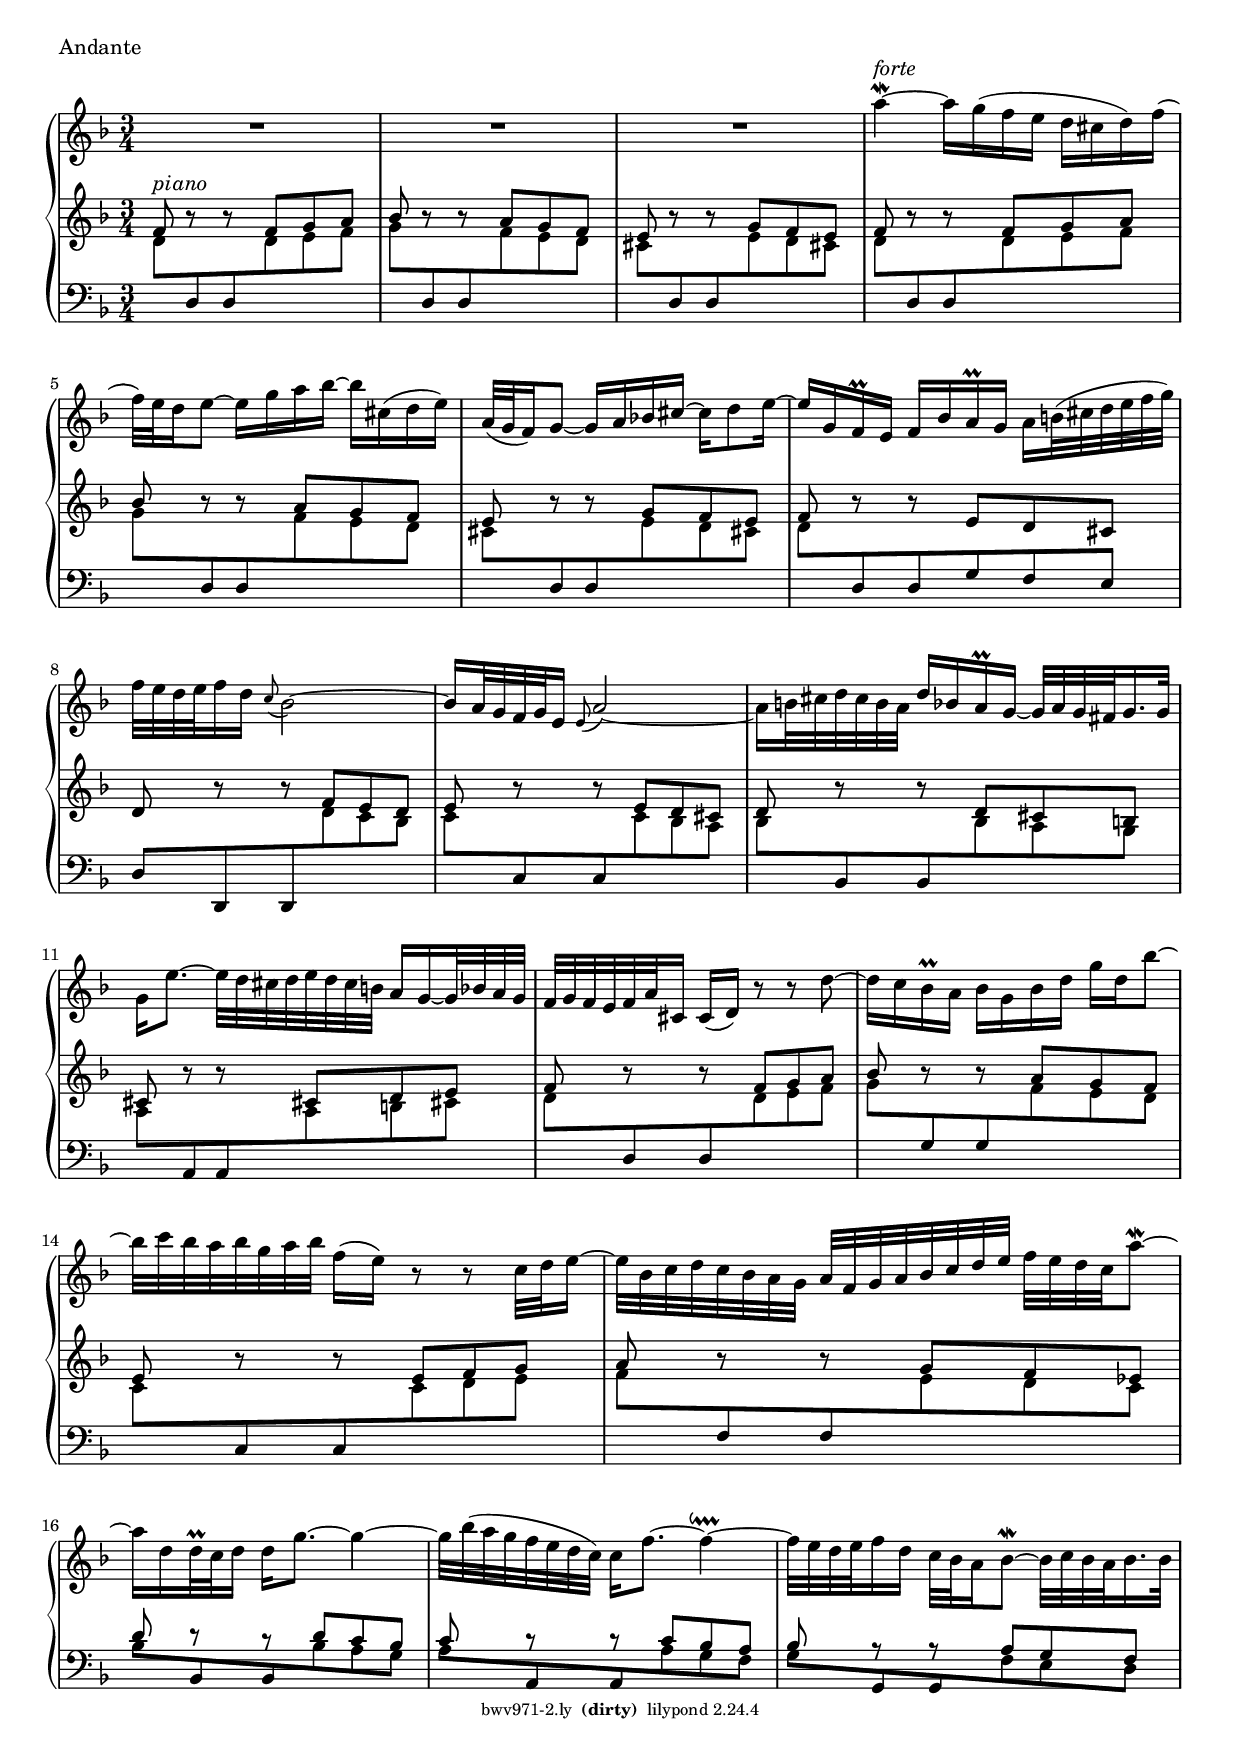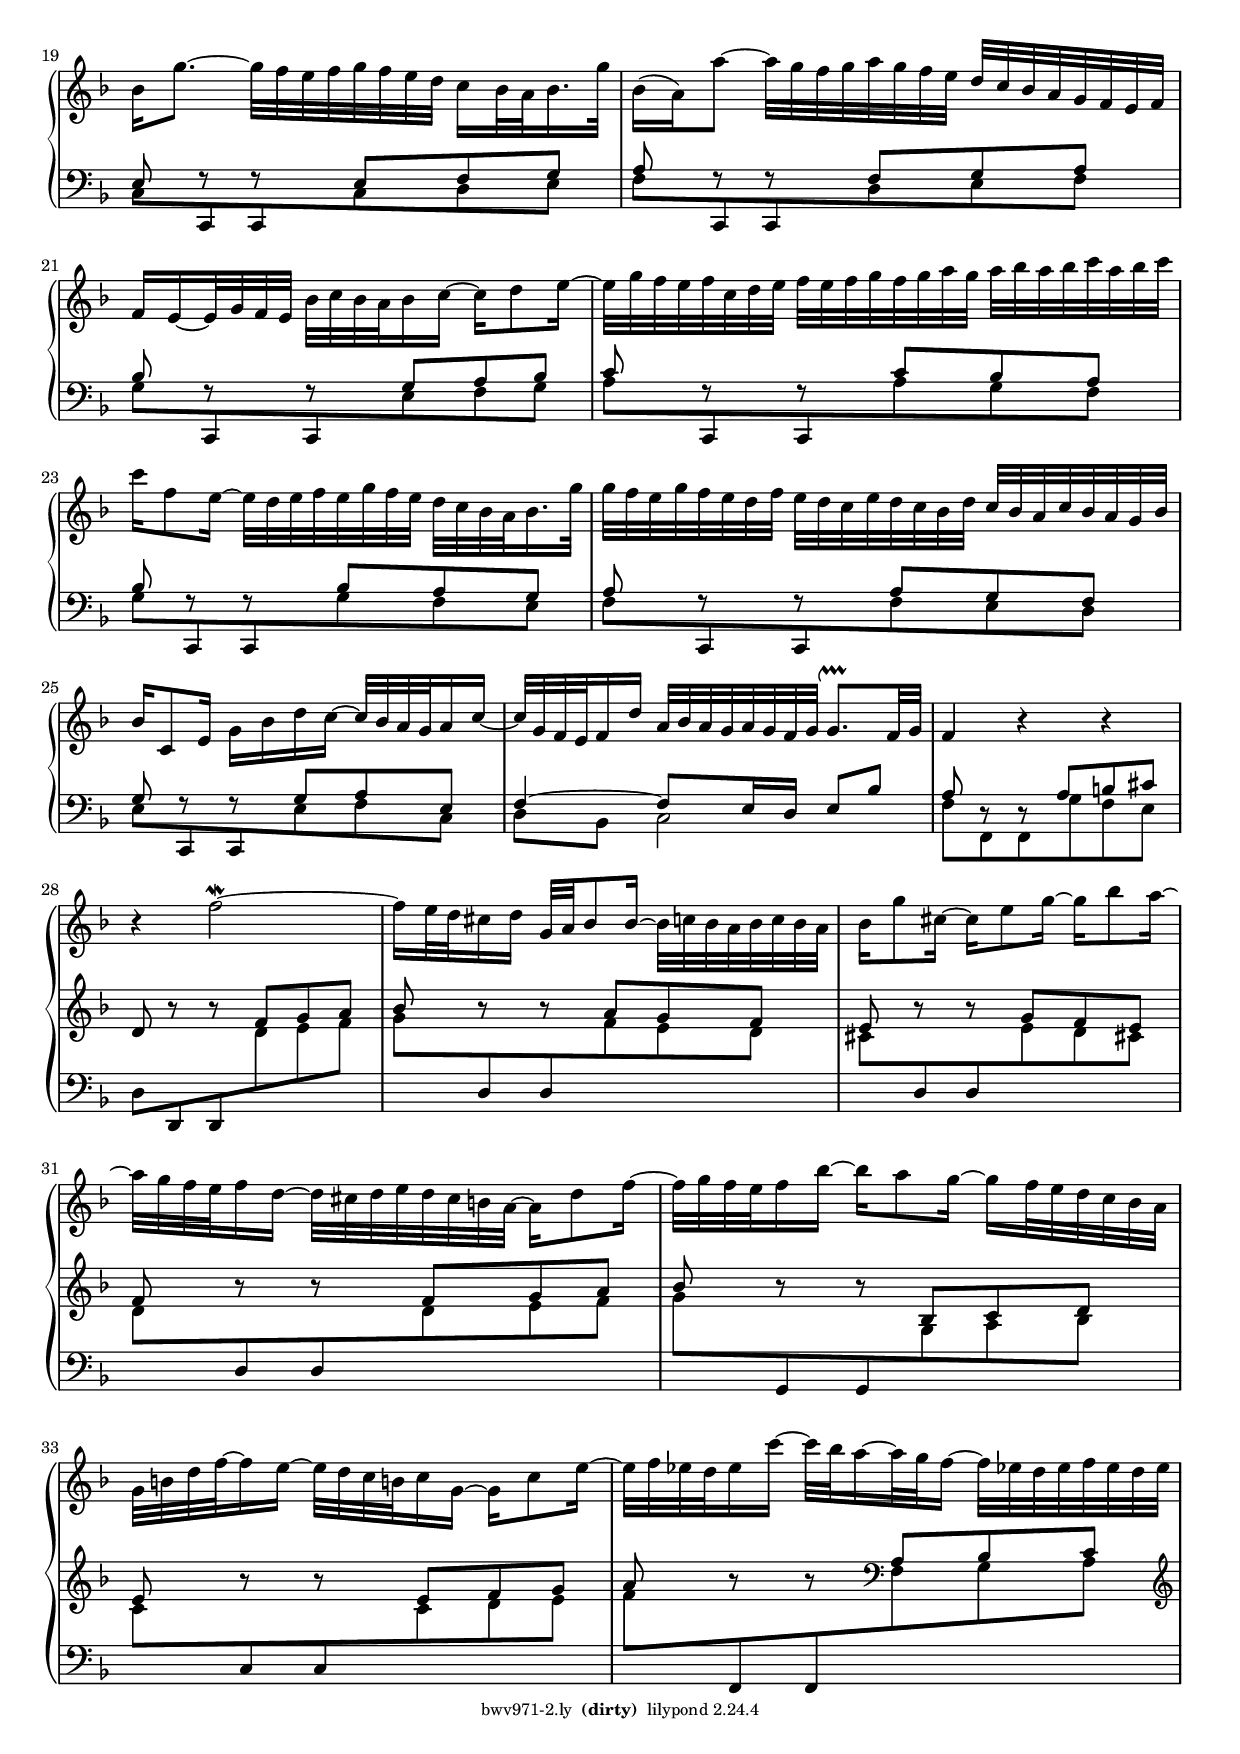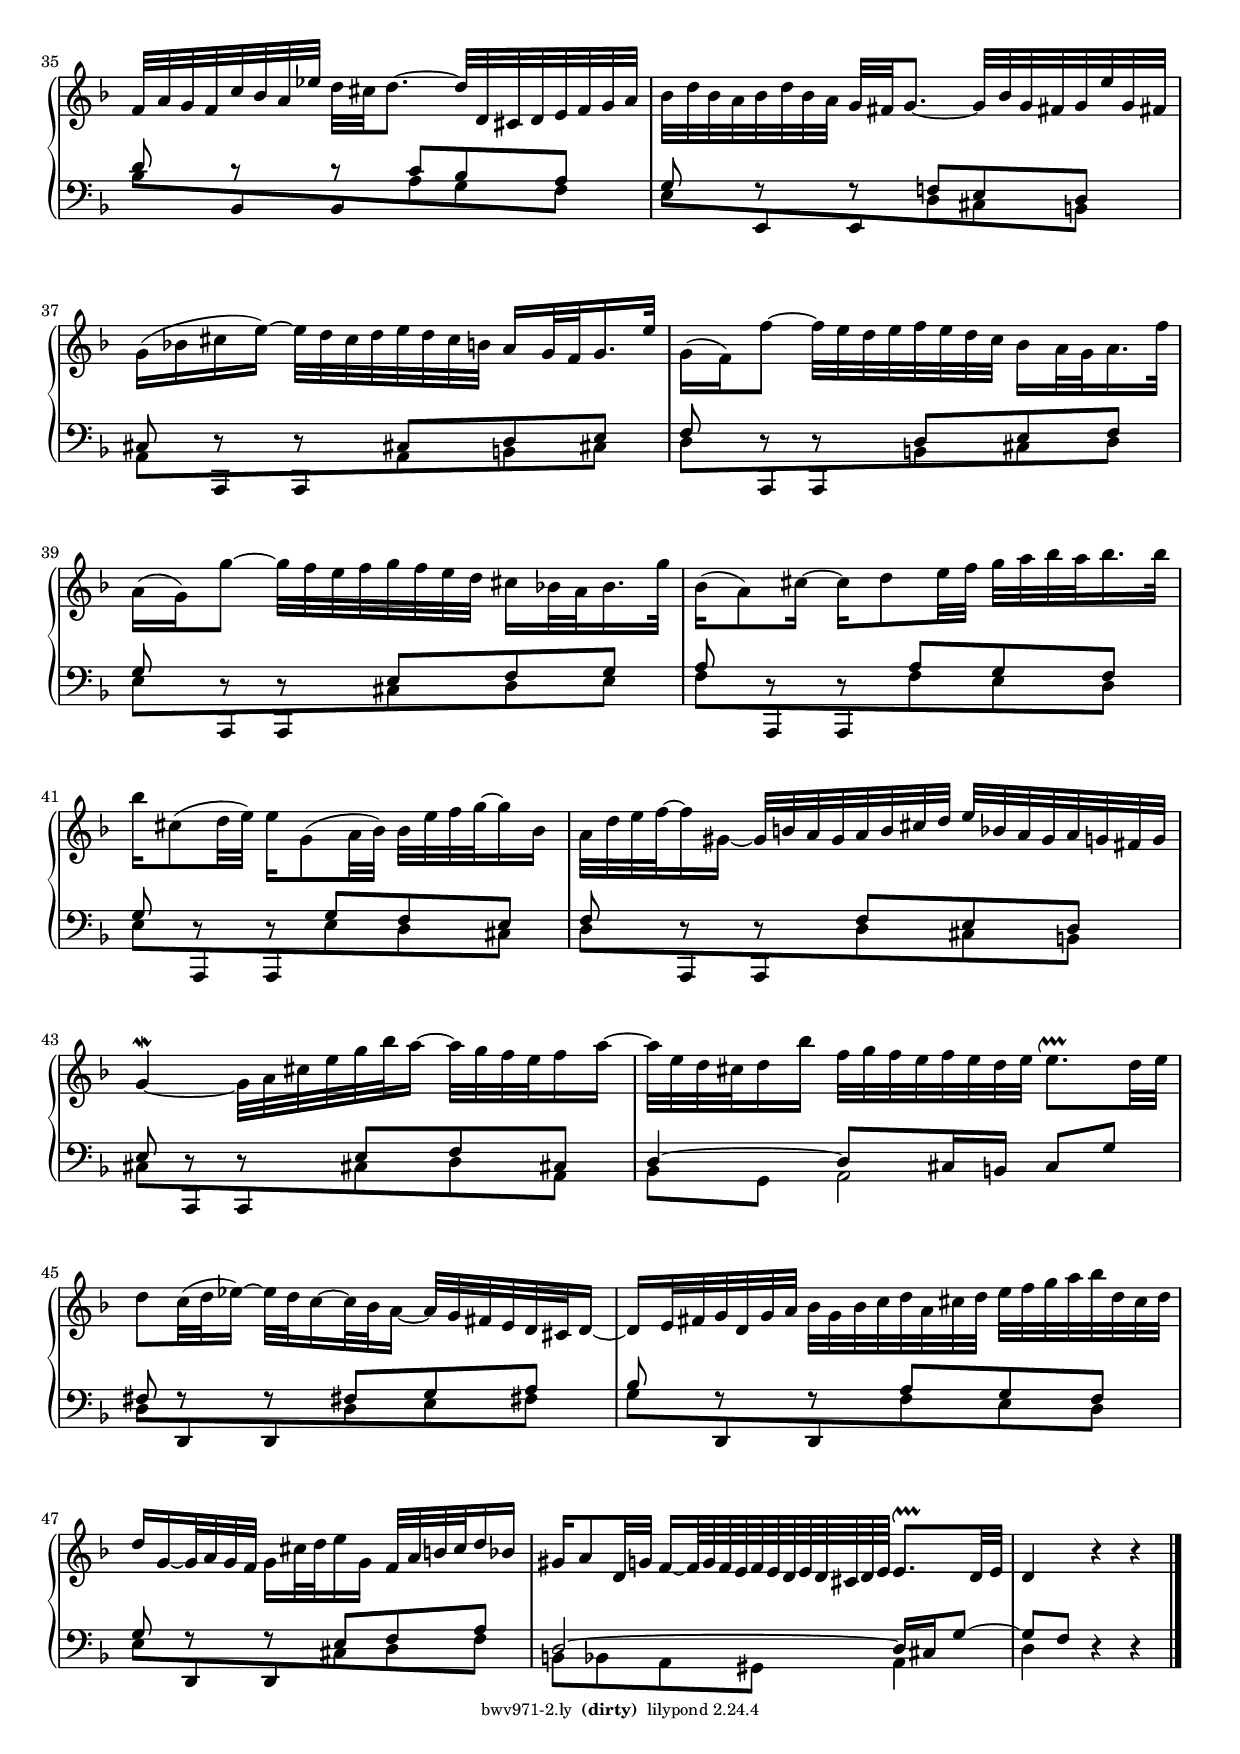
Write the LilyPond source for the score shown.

\version "2.18.2"

\include "../../include/tagline.ily"

breaks = {
}

#(set-global-staff-size 18.2)

\paper {
  #(set-paper-size "a4")
  print-page-number = ##f
  between-system-padding = #0.1
  between-system-space = #0.1
  ragged-last-bottom = ##f
  ragged-bottom = ##f
  oddFooterMarkup = \gitTagline
  evenFooterMarkup = \gitTagline
}

csm = \change Staff = "middle"
csl = \change Staff = "left"
su = \stemUp
sd = \stemDown
sn = \stemNeutral
forte = \markup { \italic "forte" }
piano = \markup { \italic "piano" }

\header {
  %title = "Concerto Italien"
  piece = "Andante"
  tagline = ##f
}

global = {
  \key f \major
  \time 3/4
  \override Staff.NoteCollision #'merge-differently-dotted = ##t
}

right = \relative c''' {
  \global
  \override Stem.details.beamed-lengths = #'(4.5 4.5 5 6)
  
  R2.*3
  a4-\mordent^\forte ~ a16 g( f e d cis d) f(
  f32) e d16 e8 ~ e16 g a bes ~ bes cis,( d e)
  a,32( g f16) g8 ~ g16 a bes! cis ~ cis d8 e16 ~ 
  e g, f-\prall e f bes a-\prall g a b32( cis d e f g)
  
  f e d e f16 d \appoggiatura c8 bes2 ~
  bes16 a32 g f g e16 \appoggiatura e8 a2 ~
  a16 b32 cis d cis b a d16 bes a-\prall g ~ g32 a g fis g16. g32
  g16 e'8. ~ e32 d cis d e d cis b a16 g ~ g32 bes a g
  
  f g f e f a cis,16 cis( d) r8 r d' ~
  d16 c bes-\prall a bes g bes d g d bes'8 ~
  bes32 c bes a bes g a bes f16( e) r8 r c32 d e16 ~
  e32 bes c d c bes a g a f g a bes c d e f e d c a'8-\mordent ~
  
  a16 d, d32-\prall c d16 d g8. ~ g4 ~
  g32 bes( a g f e d c) c16 f8. ~ f4-\downprall ~
  f32 e d e f16 d c32 bes a16 bes8-\mordent ~ bes32 c bes a bes16. bes32
  bes16 g'8. ~ g32 f e f g f e d c16 bes32 a bes16. g'32
  
  bes,16( a) a'8 ~ a32 g f g a g f e d c bes a g f e f
  f16 e ~ e32 g f e bes' c bes a bes16 c ~ c d8 e16 ~
  e32 g f e f c d e f e f g f g a g a bes a bes c a bes c
  c16 f,8 e16 ~ e32 d e f e g f e d c bes a bes16. g'32
  
  g f e g f e d f e d c e d c bes d c bes a c bes a g bes
  bes16 c,8 e16 g bes d c ~ c32 bes a g a16 c ~
  c32 g f e f16 d' a32 bes a g a g f g g8.-\upprall f32 g
  f4 r r
  
  r f'2-\mordent ~
  f16 e32 d cis16 d g,32 a bes8 bes16 ~ bes32 c bes a bes c bes a
  bes16 g'8 cis,16 ~ cis e8 g16 ~ g bes8 a16 ~
  a32 g f e f16 d ~ d32 cis d e d cis b a ~ a16 d8 f16 ~
  
  f32 g f e f16 bes ~ bes a8 g16 ~ g f32 e d c bes a
  g b d f ~ f16 e ~ e32 d c b! c16 g ~ g c8 e16 ~
  e32 f ees d ees16 c' ~ c32 bes a16 ~ a32 g f16 ~ f32 ees! d ees f ees d ees
  f, a g f c' bes a ees' d32 cis d8. ~ d32 d, cis d e f g a
  
  bes d bes a bes d bes a g fis g8. ~ g32 bes g fis! g e' g, fis!
  g16( bes! cis e) ~ e32 d cis d e d cis b a16 g32 f g16. e'32
  g,16( f) f'8 ~ f32 e d e f e d c bes16 a32 g a16. f'32
  a,16( g) g'8 ~ g32 f e f g f e d cis16 bes!32 a bes16. g'32
  
  bes,16( a8) cis16 ~ cis d8 e32 f g a bes a bes16. bes32
  bes16 cis,8( d32 e) e16 g,8( a32 bes) bes e f g ~ g16 bes,
  a32 d e f ~ f16 gis, ~ gis32 b a gis a b cis d e bes a gis a g fis g
  g4-\mordent ~ g32 a cis e g bes a16 ~ a32 g f e f16 a ~ 
  
  a32 e d cis d16 bes' f32 g f e f e d e e8.-\upprall d32 e
  d8 c32( d ees16) ~ ees32 d c16 ~ c32 bes a16 ~ a32 g fis e d cis d16 ~
  d e32 fis g d g a bes g bes c d a cis d e f g a bes d, cis d
  d16 g, ~ g32 a g f g16 cis32 d e16 g, f32 a b cis d16 bes
  gis16 a8 d,32 g f16 ~ f64 g f e f e d e d cis d e 
  \once \override Script.X-offset = #1.5 e8.-\upprall d32 e
  d4 r r \bar "|."
}

middle = \relative c' {
  \global 
  %\voiceOne
  \stemUp \tieUp
  
  \csm f8^\piano r r f g a
  bes r r a g f
  e r r g f e
  f r r f g a
  
  bes r r a g f
  e r r g f e
  f r r e d cis
  d r r f e d
  
  e r r e d cis
  d r r d cis b
  cis r r cis! d e
  f r r f g a
  
  bes r r a g f
  e r r e f g
  a r r g f ees
  \csl d r r d c bes
  
  c r r c bes a
  bes r r a g f
  e r r e f g
  a r r f g a
  
  bes r r g a bes
  c r r c bes a
  bes r r bes a g
  a r r a g f
  
  g r r g a e
  f4 ~ f8 e16 d e8 bes'
  a8 r r a b cis
  \csm d r r f g a
  
  bes r r a g f
  e r r g f e
  f r r f g a
  bes r r bes, c d
  
  e r r e f g
  a r r  \clef bass a, bes c \clef treble \csl 
  d r r c bes a
  g r r f! e d
  
  cis r r cis! d e 
  f r r d e f
  g r r e f g
  a r r a g f
  
  g r r g f e 
  f r r f e d
  e r r e f cis!
  d4 ~ d8 cis16 b cis8 g'
  
  fis r r fis! g a
  bes r r a g f
  g r r e f a
  d,2 ~ d16 cis g'8 ~
  g f r4 r \bar "|."
}

left = \relative c' {
  \global \voiceTwo
  
  \csm \sd d8 \csl \su d, d \csm \sd d' e f
  g \csl \su d, d \csm \sd f' e d
  cis \csl \su d, d \csm \sd e' d cis!
  d \csl \su d, d \csm \sd d' e f
  
  g \csl \su d, d \csm \sd f' e d 
  cis \csl \su d, d \csm \sd e' d cis!
  d \csl \su d, d g f e
  d \su d, d \csm \sd d'' c bes
  
  c \csl \su c, c \csm \sd c' bes a
  bes \csl \su bes, bes \csm \sd bes' a g
  a \csl \su a, a \csm \sd a' b cis!
  \csm d \csl \su d, d \csm \sd d' e f
  
  g \csl \su g, g \csm \sd f' e d
  c \csl \su c, c \csm \sd c' d e
  f \csl \su f, f \csm \sd e' d c
  \csl \sd bes \su bes, bes \sd bes' a g
  
  a \su a, a \sd a' g f
  g \su g, g \sd f' e d
  c \su c, c \sd c' d e
  \once \override Beam #'positions = #'(-1 . -2)
  f \su c, c \sd d' e f
  
  \once \override Beam #'positions = #'(-1 . -2)
  g \su c,, c \sd e' f g
  a \su c,, c \sd a'' g f
  g \su c,, c \sd g'' f e
  f \su c, c \sd f' e d
  
  e \su c, c \sd e' f c
  d bes c2
  f8 f, f g' f e
  d \su d, d \csm \sd d'' e f
  
  g \csl \su d, d \csm \sd f' e d
  cis \csl \su d, d \csm \sd e' d cis!
  d \csl \su d, d \csm \sd d' e f
  g \csl \su g,, g \csm  \sd g' a bes
  
  \csm c \csl \su c, c \csm \sd c' d e
  f \csl \su f,, f \csm \sd f' g a \csl
  bes \su bes, bes \sd a' g f
  e \su e, e \sd d' cis b
  
  \once \override Beam #'positions = #'(-3.6 . -2.6)
  a \su a, a \sd a' b cis!
  \once \override Beam #'positions = #'(-3 . -2)
  d \su a, a \sd b' cis d 
  \once \override Beam #'positions = #'(-3 . -2)
  e \su a,, a \sd cis' d e
  f \su a,, a \sd f'' e d
  
  e \su a,, a \sd e'' d cis
  d \su a, a \sd d' cis b
  cis \su a, a \sd cis'! d a
  bes g a2
  
  d8 \su d, d \sd d' e fis!
  g \su d, d \sd f' e d
  e \su d, d \sd cis' d f
  b, bes a gis a4
  d s s \bar "|."
}

\score {
  \new GrandStaff <<
    \new Staff = "right" {
      << 
        \breaks
        \new Voice = "right" { \right }
      >>
    }
    \new Staff = "middle" {
      \new Voice { \global s2.*49 }
    }
    \new Staff = "left" { 
      <<
        \breaks 
        \new Voice { \clef bass \middle }
        \new Voice { \clef bass \left }
      >>
    }
  >>
  \layout {
    indent = 0 
    \context {
      \Staff \RemoveEmptyStaves
    }
  }
}
